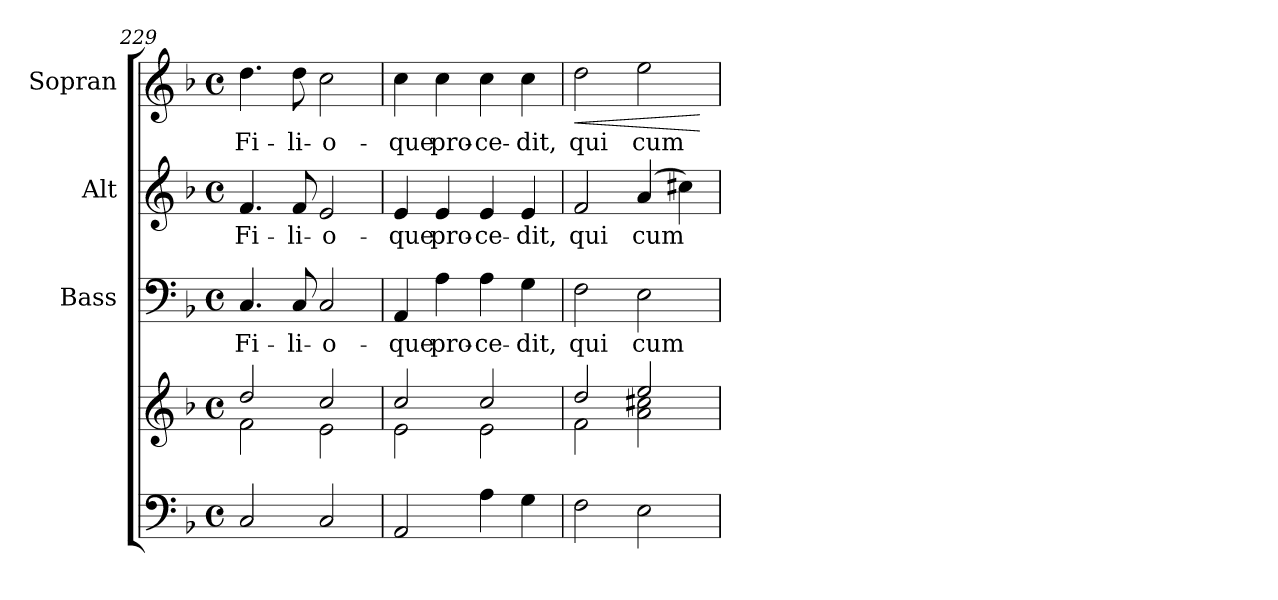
**kern	**kern	**kern	**text	**kern	**text	**kern	**text	**dynam
*part4	*part4	*part3	*part3	*part2	*part2	*part1	*part1	*part1
*staff5	*staff4	*staff3	*staff3	*staff2	*staff2	*staff1	*staff1	*staff1
*	*	*I"Bass	*	*I"Alt	*	*I"Sopran	*	*
*	*	*I'B.	*	*I'A.	*	*I'S.	*	*
*clefF4	*clefG2	*clefF4	*	*clefG2	*	*clefG2	*	*
*k[b-]	*k[b-]	*k[b-]	*	*k[b-]	*	*k[b-]	*	*
*F:	*F:	*F:	*	*F:	*	*F:	*	*
*M4/4	*M4/4	*M4/4	*	*M4/4	*	*M4/4	*	*
*met(c)	*met(c)	*met(c)	*	*met(c)	*	*met(c)	*	*
=229	=229	=229	=229	=229	=229	=229	=229	=229
*	*^	*	*	*	*	*	*	*
!	!	!	!	!LO:LY:b	!	!LO:LY:b	!	!LO:LY:b	!
2C/	2dd/	2f\	4.C/	Fi-	4.f/	Fi-	4.dd\	Fi-	.
!	!	!	!	!LO:LY:b	!	!LO:LY:b	!	!LO:LY:b	!
.	.	.	8C/	-li-	8f/	-li-	8dd\	-li-	.
!	!	!	!	!LO:LY:b	!	!LO:LY:b	!	!LO:LY:b	!
2C/	2cc/	2e\	2C/	-o-	2e/	-o-	2cc\	-o-	.
=230	=230	=230	=230	=230	=230	=230	=230	=230	=230
!	!	!	!	!LO:LY:b	!	!LO:LY:b	!	!LO:LY:b	!
2AA/	2cc/	2e\	4AA/	-que	4e/	-que	4cc\	-que	.
!	!	!	!	!LO:LY:b	!	!LO:LY:b	!	!LO:LY:b	!
.	.	.	4A\	pro-	4e/	pro-	4cc\	pro-	.
!	!	!	!	!LO:LY:b	!	!LO:LY:b	!	!LO:LY:b	!
4A\	2cc/	2e\	4A\	-ce-	4e/	-ce-	4cc\	-ce-	.
!	!	!	!	!LO:LY:b	!	!LO:LY:b	!	!LO:LY:b	!
4G\	.	.	4G\	-dit,	4e/	-dit,	4cc\	-dit,	.
=231	=231	=231	=231	=231	=231	=231	=231	=231	=231
!	!	!	!	!LO:LY:b	!	!LO:LY:b	!	!LO:LY:b	!LO:HP:b
2F\	2dd/	2f\	2F\	qui	2f/	qui	2dd\	qui	<
!	!	!	!	!LO:LY:b	!	!LO:LY:b	!	!LO:LY:b	!
2E\	2ee/	2a\ 2cc#X\	2E\	cum	(4a/	cum	2ee\	cum	.
.	.	.	.	.	4cc#X\)	.	.	.	.
*	*v	*v	*	*	*	*	*	*	*
.	.	.	.	.	.	.	.	[
=	=	=	=	=	=	=	=	=
*-	*-	*-	*-	*-	*-	*-	*-	*-
